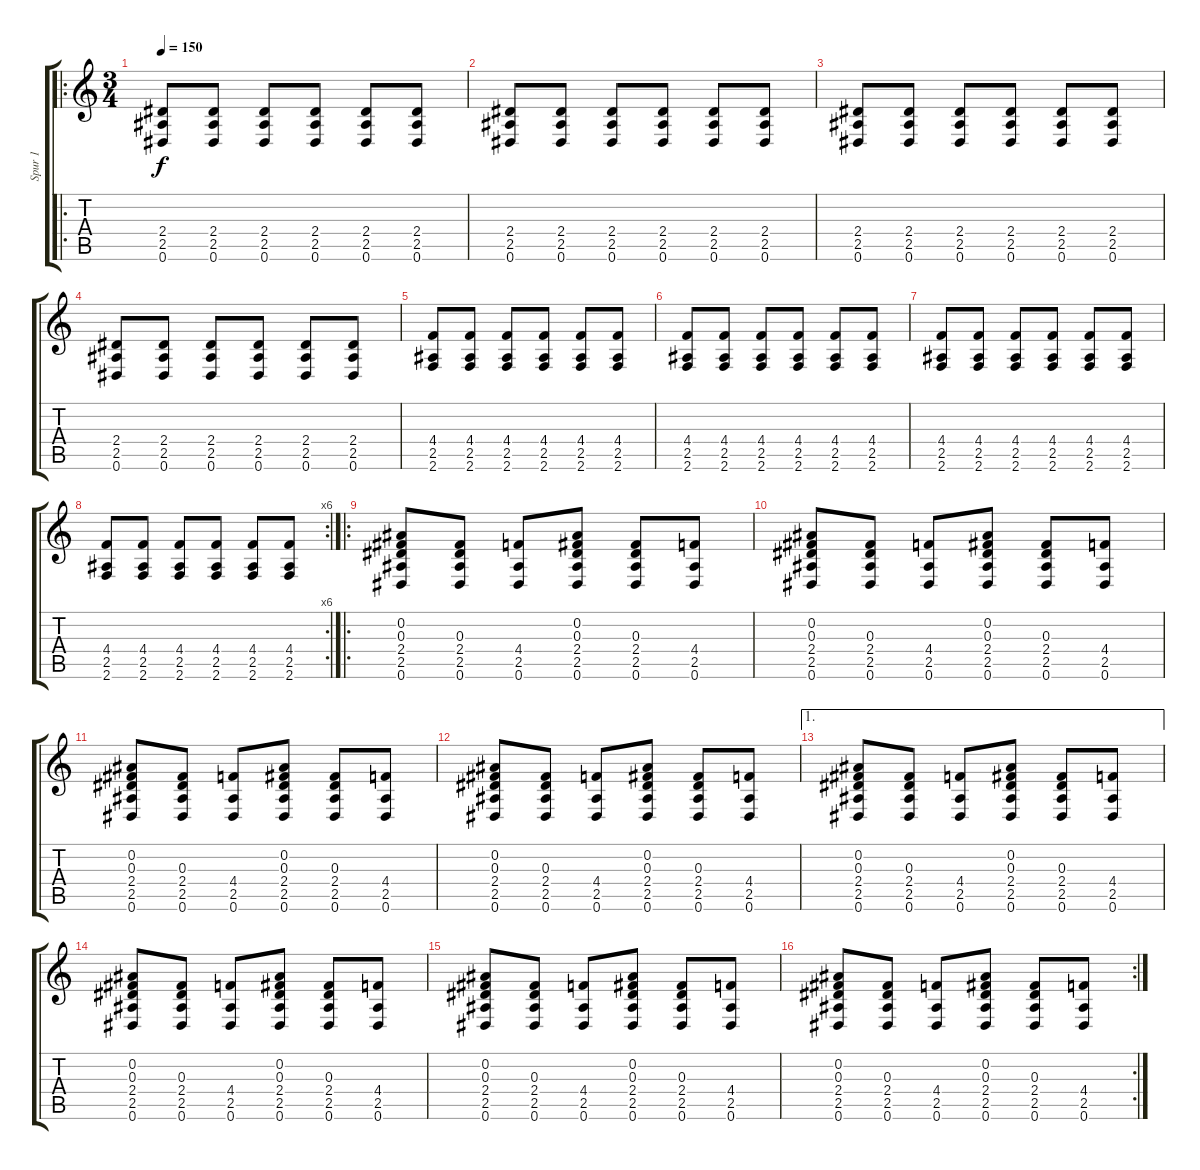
\track ("Spur 1" "Spur 1") {instrument overdrivenguitar}
\staff {score tabs}
\tuning (Eb4 Bb3 Gb3 Db3 Ab2 Eb2) {hide}
\ro
\ts (3 4)
\tempo 150
\clef g2
\ks c
(2.4 2.5 0.6).8{dy f} (2.4 2.5 0.6).8 (2.4 2.5 0.6).8 (2.4 2.5 0.6).8 (2.4 2.5 0.6).8 (2.4 2.5 0.6).8 |
(2.4 2.5 0.6).8 (2.4 2.5 0.6).8 (2.4 2.5 0.6).8 (2.4 2.5 0.6).8 (2.4 2.5 0.6).8 (2.4 2.5 0.6).8 |
(2.4 2.5 0.6).8 (2.4 2.5 0.6).8 (2.4 2.5 0.6).8 (2.4 2.5 0.6).8 (2.4 2.5 0.6).8 (2.4 2.5 0.6).8 |
(2.4 2.5 0.6).8 (2.4 2.5 0.6).8 (2.4 2.5 0.6).8 (2.4 2.5 0.6).8 (2.4 2.5 0.6).8 (2.4 2.5 0.6).8 |
(4.4 2.5 2.6).8 (4.4 2.5 2.6).8 (4.4 2.5 2.6).8 (4.4 2.5 2.6).8 (4.4 2.5 2.6).8 (4.4 2.5 2.6).8 |
(4.4 2.5 2.6).8 (4.4 2.5 2.6).8 (4.4 2.5 2.6).8 (4.4 2.5 2.6).8 (4.4 2.5 2.6).8 (4.4 2.5 2.6).8 |
(4.4 2.5 2.6).8 (4.4 2.5 2.6).8 (4.4 2.5 2.6).8 (4.4 2.5 2.6).8 (4.4 2.5 2.6).8 (4.4 2.5 2.6).8 |
\rc 6
(4.4 2.5 2.6).8 (4.4 2.5 2.6).8 (4.4 2.5 2.6).8 (4.4 2.5 2.6).8 (4.4 2.5 2.6).8 (4.4 2.5 2.6).8 |
\ro
(0.2 0.3 2.4 2.5 0.6).8 (0.3 2.4 2.5 0.6).8 (4.4 2.5 0.6).8 (0.2 0.3 2.4 2.5 0.6).8 (0.3 2.4 2.5 0.6).8 (4.4 2.5 0.6).8 |
(0.2 0.3 2.4 2.5 0.6).8 (0.3 2.4 2.5 0.6).8 (4.4 2.5 0.6).8 (0.2 0.3 2.4 2.5 0.6).8 (0.3 2.4 2.5 0.6).8 (4.4 2.5 0.6).8 |
(0.2 0.3 2.4 2.5 0.6).8 (0.3 2.4 2.5 0.6).8 (4.4 2.5 0.6).8 (0.2 0.3 2.4 2.5 0.6).8 (0.3 2.4 2.5 0.6).8 (4.4 2.5 0.6).8 |
(0.2 0.3 2.4 2.5 0.6).8 (0.3 2.4 2.5 0.6).8 (4.4 2.5 0.6).8 (0.2 0.3 2.4 2.5 0.6).8 (0.3 2.4 2.5 0.6).8 (4.4 2.5 0.6).8 |
\ae 1
(0.2 0.3 2.4 2.5 0.6).8 (0.3 2.4 2.5 0.6).8 (4.4 2.5 0.6).8 (0.2 0.3 2.4 2.5 0.6).8 (0.3 2.4 2.5 0.6).8 (4.4 2.5 0.6).8 |
(0.2 0.3 2.4 2.5 0.6).8 (0.3 2.4 2.5 0.6).8 (4.4 2.5 0.6).8 (0.2 0.3 2.4 2.5 0.6).8 (0.3 2.4 2.5 0.6).8 (4.4 2.5 0.6).8 |
(0.2 0.3 2.4 2.5 0.6).8 (0.3 2.4 2.5 0.6).8 (4.4 2.5 0.6).8 (0.2 0.3 2.4 2.5 0.6).8 (0.3 2.4 2.5 0.6).8 (4.4 2.5 0.6).8 |
\rc 2
(0.2 0.3 2.4 2.5 0.6).8 (0.3 2.4 2.5 0.6).8 (4.4 2.5 0.6).8 (0.2 0.3 2.4 2.5 0.6).8 (0.3 2.4 2.5 0.6).8 (4.4 2.5 0.6).8
